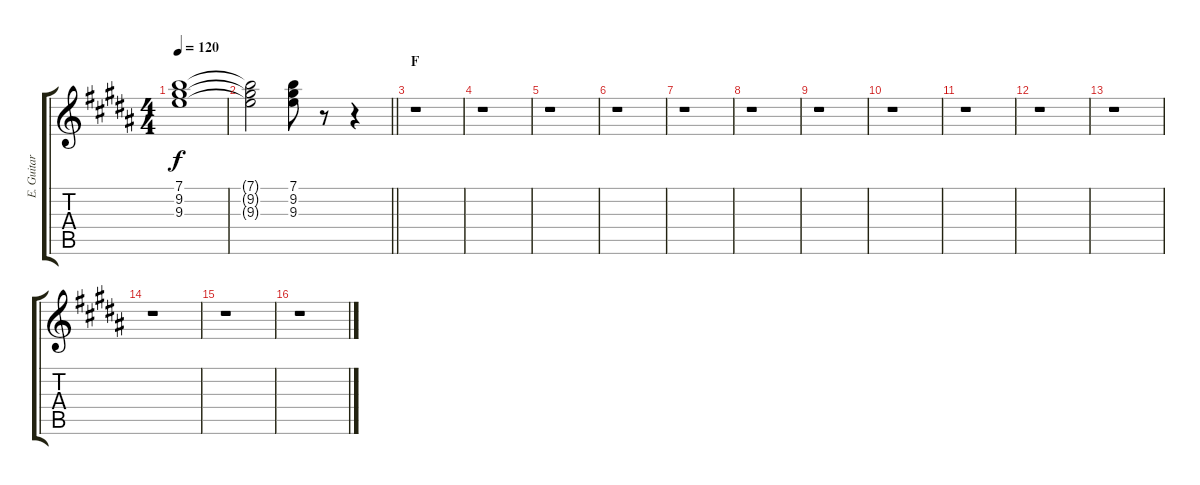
\track ("E. Guitar II" "E. Guitar ") {instrument electricguitarclean}
\staff {score tabs}
\tuning (E4 B3 G3 D3 A2 E2) {hide}
\ts (4 4)
\tempo 120
\clef g2
\ks b
(7.1 9.2 9.3).1{dy f} |
\barLineRight lightlight
(7.1{t} 9.2{t} 9.3{t}).2 (7.1 9.2 9.3).8 r.8 r.4 |
\section ("" "F")
r.1 |
r.1 |
r.1 |
r.1 |
r.1 |
r.1 |
r.1 |
r.1 |
r.1 |
r.1 |
r.1 |
r.1 |
r.1 |
r.1
